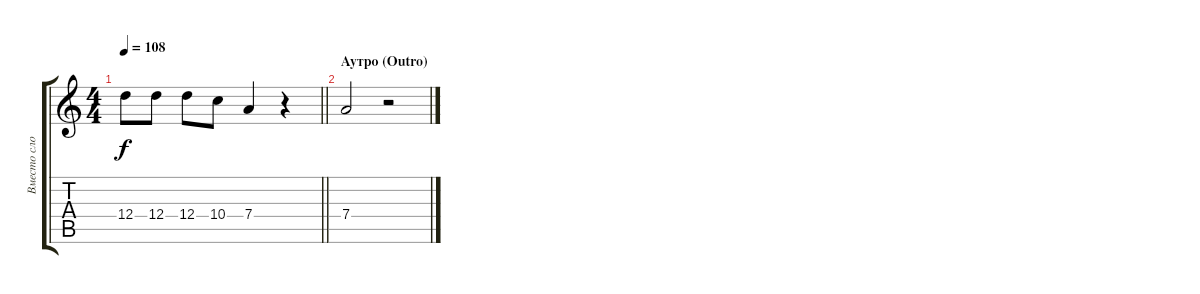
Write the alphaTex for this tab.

\track ("Вместо слов" "Вместо сло") {instrument distortionguitar}
\staff {score tabs}
\tuning (E4 B3 G3 D3 A2 E2) {hide}
\ts (4 4)
\tempo 108
\clef g2
\barLineRight lightlight
\ks c
12.4.8{dy f} 12.4.8 12.4.8 10.4.8 7.4.4 r.4 |
\section ("" "Аутро (Outro)")
7.4.2 r.2
